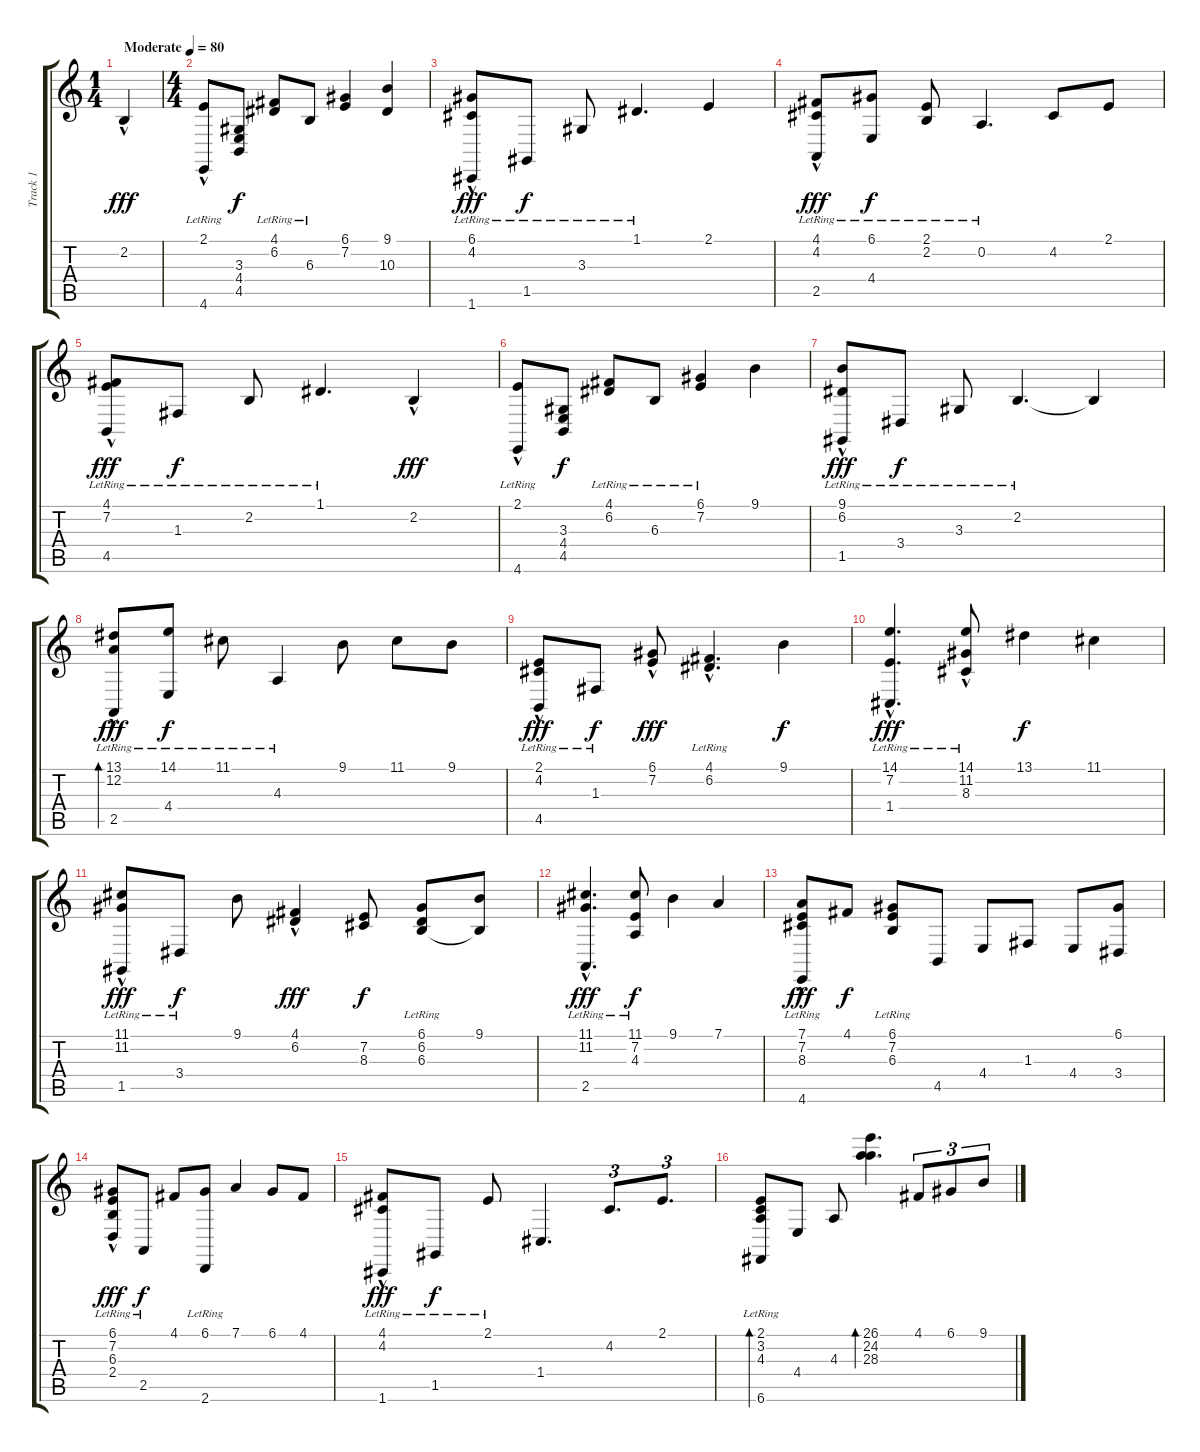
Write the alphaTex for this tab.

\track ("Track 1" "Track 1") {instrument acousticgrandpiano}
\staff {score tabs}
\tuning (D4 A3 F3 C3 G2 C2) {hide}
\ts (1 4)
\tempo (80 "Moderate")
\clef g2
\ks c
2.2{hac}.4{dy fff instrument acousticgrandpiano} |
\ts (4 4)
(2.1{hac lr} 4.6{hac lr}).8 (3.3 4.4 4.5).8{dy f} (4.1{lr} 6.2{lr}).8 6.3{lr}.8 (6.1 7.2).4 (9.1 10.3).4 |
(6.1{hac lr} 4.2{lr} 1.6{hac lr}).8{dy fff} 1.5{lr}.8{dy f} 3.3{lr}.8 1.1{lr}.4{d} 2.1.4 |
(4.1{hac} 4.2 2.5{hac lr}).8{dy fff} (6.1 4.4{lr}).8{dy f} (2.1{lr} 2.2).8 0.2{lr}.4{d} 4.2.8 2.1.8 |
(4.1{hac lr} 7.2 4.5{hac lr}).8{dy fff} 1.3{lr}.8{dy f} 2.2{lr}.8 1.1{lr}.4{d} 2.2{hac}.4{dy fff} |
(2.1{hac lr} 4.6{hac lr}).8 (3.3 4.4 4.5).8{dy f} (4.1{lr} 6.2{lr}).8 6.3{lr}.8 (6.1 7.2{lr}).4 9.1.4 |
(9.1{hac lr} 6.2{lr} 1.5{hac lr}).8{dy fff} 3.4{lr}.8{dy f} 3.3{lr}.8 2.2{lr}.4{d} 2.2{t}.4 |
(13.1{hac} 12.2{lr} 2.5{hac lr}).8{bd 120 dy fff} (14.1 4.4{lr}).8{dy f} 11.1{lr}.8 4.3{lr}.4 9.1.8 11.1.8 9.1.8 |
(2.1{hac} 4.2{lr} 4.5{hac lr}).8{dy fff} 1.3{lr}.8{dy f} (6.1{hac} 7.2).8{dy fff} (4.1{hac lr} 6.2{lr}).4{d} 9.1.4{dy f} |
(14.1 7.2 1.4{hac lr}).4{d dy fff} (14.1 11.2{lr} 8.3{hac lr}).8 13.1.4{dy f} 11.1.4 |
(11.1{hac lr} 11.2{lr} 1.5{hac}).8{dy fff} 3.4{lr}.8{dy f} 9.1.8 (4.1{hac} 6.2{hac}).4{dy fff} (7.2 8.3).8{dy f} (6.1 6.2{lr} 6.3).8 (9.1 6.3{t}).8 |
(11.1{hac lr} 11.2{lr} 2.5{hac lr}).4{d dy fff} (11.1 7.2{lr} 4.3{lr}).8{dy f} 9.1.4 7.1.4 |
(7.1{hac} 7.2{hac lr} 8.3{lr} 4.6{lr}).8{dy fff} 4.1.8{dy f} (6.1 7.2{lr} 6.3{lr}).8 4.5.8 4.4.8 1.3.8 4.4.8 (6.1 3.4).8 |
(6.1{hac lr} 7.2{lr} 6.3{lr} 2.4{hac}).8{dy fff} 2.5{lr}.8{dy f} 4.1.8 (6.1 2.6{lr}).8 7.1.4 6.1.8 4.1.8 |
(4.1{hac lr} 4.2{lr} 1.6{hac}).8{dy fff} 1.5{lr}.8{dy f} 2.1{lr}.8 1.4.4{d} 4.2.8{d tu (3 2)} 2.1.8{d tu (3 2)} |
(2.1{lr} 3.2{lr} 4.3 6.6{lr}).8{bd 120} 4.4.8 4.3.8 (26.1 24.2 28.3).4{d bd 120} 4.1.8{tu (3 2)} 6.1.8{tu (3 2)} 9.1.8{tu (3 2)}
